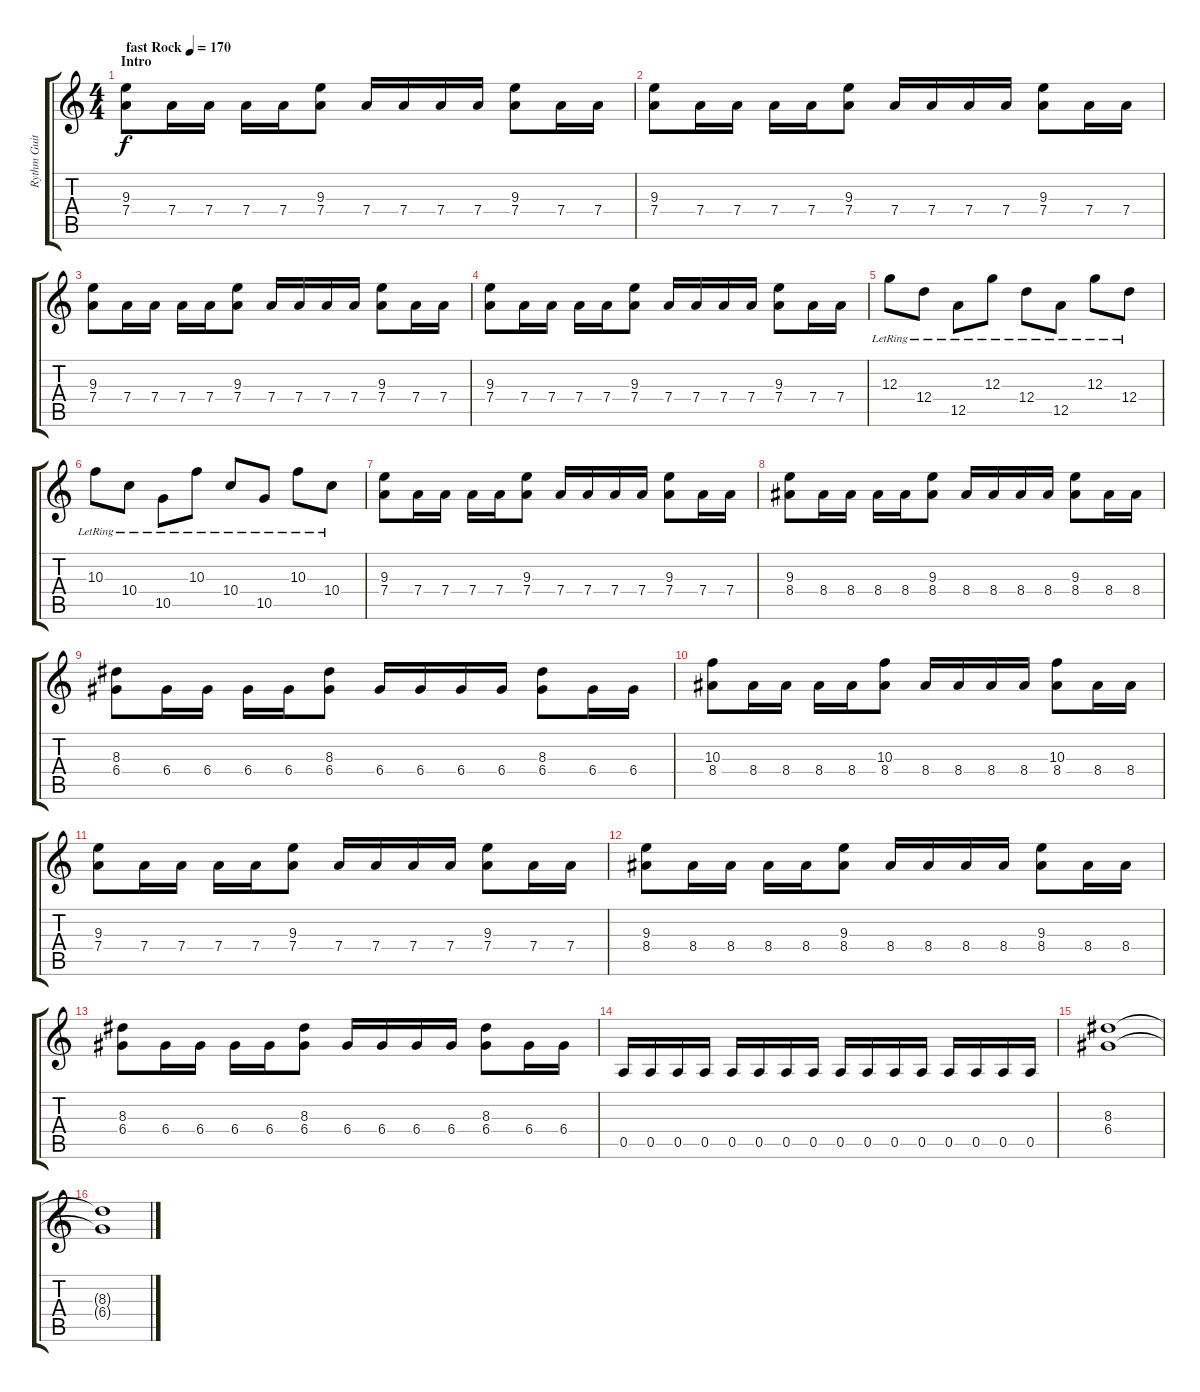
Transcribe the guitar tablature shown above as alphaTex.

\track ("Rythm Guitar" "Rythm Guit") {instrument distortionguitar}
\staff {score tabs}
\tuning (E4 B3 G3 D3 A2 E2) {hide}
\ts (4 4)
\section ("" "Intro ")
\tempo (170 "fast Rock")
\clef g2
\ks c
(9.3 7.4).8{dy f instrument distortionguitar} 7.4.16 7.4.16 7.4.16 7.4.16 (9.3 7.4).8 7.4.16 7.4.16 7.4.16 7.4.16 (9.3 7.4).8 7.4.16 7.4.16 |
(9.3 7.4).8 7.4.16 7.4.16 7.4.16 7.4.16 (9.3 7.4).8 7.4.16 7.4.16 7.4.16 7.4.16 (9.3 7.4).8 7.4.16 7.4.16 |
(9.3 7.4).8 7.4.16 7.4.16 7.4.16 7.4.16 (9.3 7.4).8 7.4.16 7.4.16 7.4.16 7.4.16 (9.3 7.4).8 7.4.16 7.4.16 |
(9.3 7.4).8 7.4.16 7.4.16 7.4.16 7.4.16 (9.3 7.4).8 7.4.16 7.4.16 7.4.16 7.4.16 (9.3 7.4).8 7.4.16 7.4.16 |
12.3{lr}.8 12.4{lr}.8 12.5{lr}.8 12.3{lr}.8 12.4{lr}.8 12.5{lr}.8 12.3{lr}.8 12.4{lr}.8 |
10.3{lr}.8 10.4{lr}.8 10.5{lr}.8 10.3{lr}.8 10.4{lr}.8 10.5{lr}.8 10.3{lr}.8 10.4{lr}.8 |
(9.3 7.4).8 7.4.16 7.4.16 7.4.16 7.4.16 (9.3 7.4).8 7.4.16 7.4.16 7.4.16 7.4.16 (9.3 7.4).8 7.4.16 7.4.16 |
(9.3 8.4).8 8.4.16 8.4.16 8.4.16 8.4.16 (9.3 8.4).8 8.4.16 8.4.16 8.4.16 8.4.16 (9.3 8.4).8 8.4.16 8.4.16 |
(8.3 6.4).8 6.4.16 6.4.16 6.4.16 6.4.16 (8.3 6.4).8 6.4.16 6.4.16 6.4.16 6.4.16 (8.3 6.4).8 6.4.16 6.4.16 |
(10.3 8.4).8 8.4.16 8.4.16 8.4.16 8.4.16 (10.3 8.4).8 8.4.16 8.4.16 8.4.16 8.4.16 (10.3 8.4).8 8.4.16 8.4.16 |
(9.3 7.4).8 7.4.16 7.4.16 7.4.16 7.4.16 (9.3 7.4).8 7.4.16 7.4.16 7.4.16 7.4.16 (9.3 7.4).8 7.4.16 7.4.16 |
(9.3 8.4).8 8.4.16 8.4.16 8.4.16 8.4.16 (9.3 8.4).8 8.4.16 8.4.16 8.4.16 8.4.16 (9.3 8.4).8 8.4.16 8.4.16 |
(8.3 6.4).8 6.4.16 6.4.16 6.4.16 6.4.16 (8.3 6.4).8 6.4.16 6.4.16 6.4.16 6.4.16 (8.3 6.4).8 6.4.16 6.4.16 |
0.5.16 0.5.16 0.5.16 0.5.16 0.5.16 0.5.16 0.5.16 0.5.16 0.5.16 0.5.16 0.5.16 0.5.16 0.5.16 0.5.16 0.5.16 0.5.16 |
(8.3 6.4).1 |
(8.3{t} 6.4{t}).1
